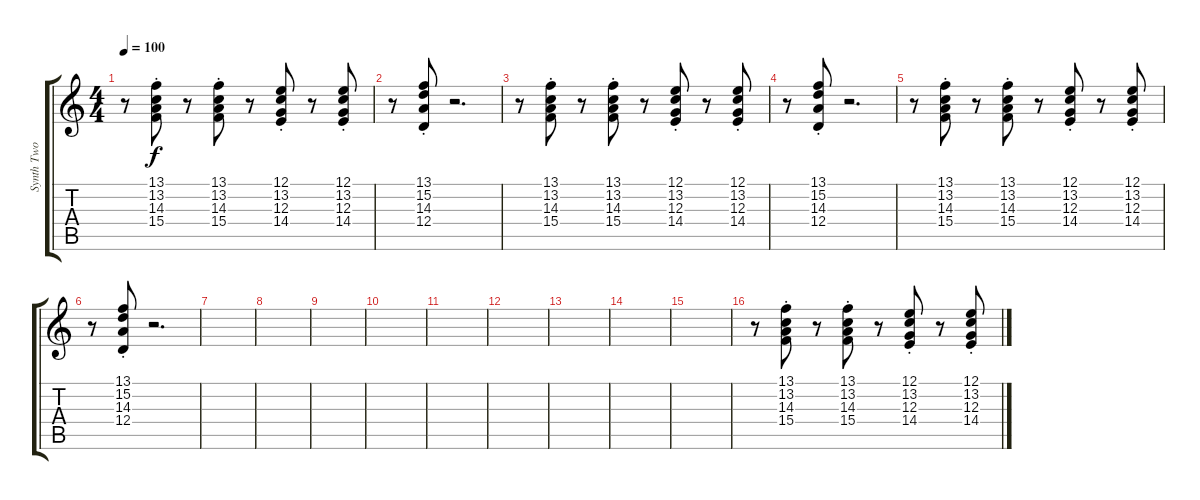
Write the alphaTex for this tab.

\track (" Synth Two" " Synth Two") {instrument honkytonkpiano}
\staff {score tabs}
\tuning (E4 B3 G3 D3 A2 E2) {hide}
\ts (4 4)
\tempo 100
\clef g2
\ks c
r.8{dy f} (13.1{st} 13.2{st} 14.3{st} 15.4).8 r.8 (13.1{st} 13.2{st} 14.3{st} 15.4{st}).8 r.8 (12.1{st} 13.2{st} 12.3{st} 14.4{st}).8 r.8 (12.1{st} 13.2{st} 12.3{st} 14.4{st}).8 |
r.8 (13.1{st} 15.2{st} 14.3{st} 12.4{st}).8 r.2{d} |
r.8 (13.1 13.2{st} 14.3{st} 15.4).8 r.8 (13.1{st} 13.2{st} 14.3{st} 15.4{st}).8 r.8 (12.1{st} 13.2{st} 12.3{st} 14.4{st}).8 r.8 (12.1{st} 13.2{st} 12.3{st} 14.4{st}).8 |
r.8 (13.1{st} 15.2{st} 14.3{st} 12.4{st}).8 r.2{d} |
r.8 (13.1{st} 13.2{st} 14.3{st} 15.4).8 r.8 (13.1{st} 13.2{st} 14.3{st} 15.4{st}).8 r.8 (12.1{st} 13.2{st} 12.3{st} 14.4{st}).8 r.8 (12.1{st} 13.2{st} 12.3{st} 14.4{st}).8 |
r.8 (13.1{st} 15.2{st} 14.3{st} 12.4{st}).8 r.2{d} |
|
|
|
|
|
|
|
|
|
r.8 (13.1 13.2{st} 14.3{st} 15.4).8 r.8 (13.1{st} 13.2{st} 14.3{st} 15.4{st}).8 r.8 (12.1{st} 13.2{st} 12.3{st} 14.4{st}).8 r.8 (12.1{st} 13.2{st} 12.3{st} 14.4{st}).8
